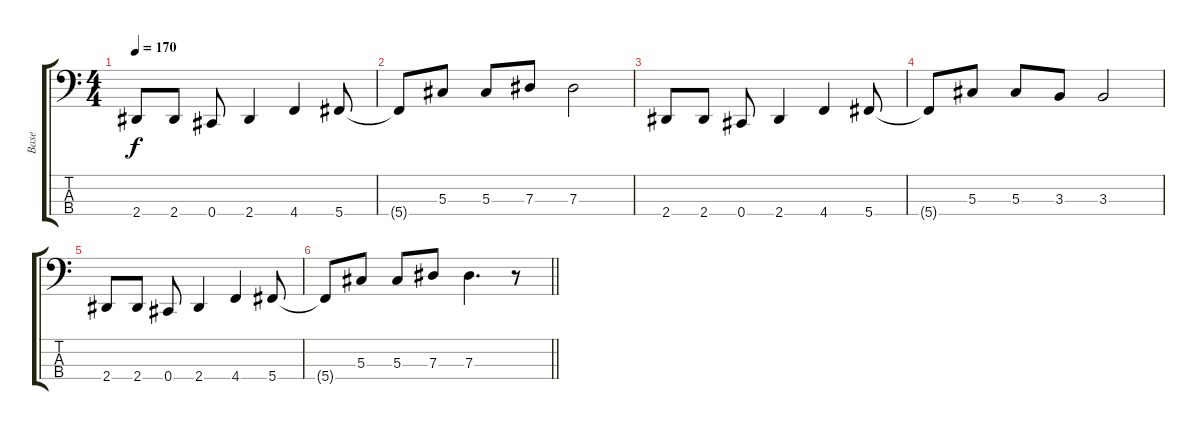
\track ("Base" "Base") {instrument electricbasspick}
\staff {score tabs}
\tuning (Gb2 Db2 Ab1 Db1) {hide}
\ts (4 4)
\tempo 170
\clef f4
\ks c
2.4.8{dy f} 2.4.8 0.4.8 2.4.4 4.4.4 5.4.8 |
5.4{t}.8 5.3.8 5.3.8 7.3.8 7.3.2 |
2.4.8 2.4.8 0.4.8 2.4.4 4.4.4 5.4.8 |
5.4{t}.8 5.3.8 5.3.8 3.3.8 3.3.2 |
2.4.8 2.4.8 0.4.8 2.4.4 4.4.4 5.4.8 |
\barLineRight lightlight
5.4{t}.8 5.3.8 5.3.8 7.3.8 7.3.4{d} r.8
